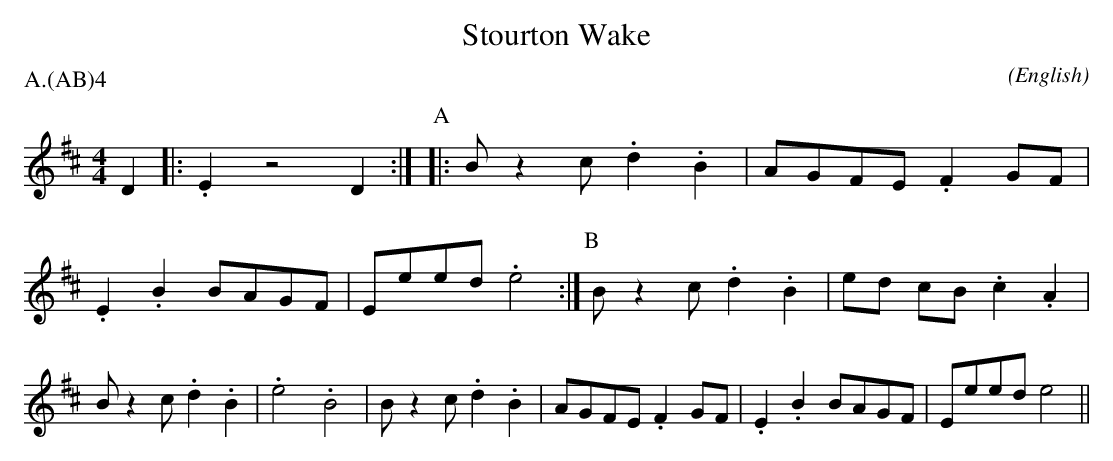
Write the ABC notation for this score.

X:1
T:Stourton Wake
M:4/4
C:
O:English
P:A.(AB)4
K:EDor
D2 |: .E2 z4 D2 :|\
P:A
|: B z2  c .d2 .B2 | AGFE  .F2  GF  | .E2 .B2 BAGF    | Eeed .e4    :|\
P:B
B z2  c .d2 .B2 | ed cB .c2 .A2  | B z2  c .d2 .B2 | .e4  .B4    |\
B z2  c .d2 .B2 | AGFE  .F2  GF  | .E2 .B2 BAGF    | Eeed  e4    ||
